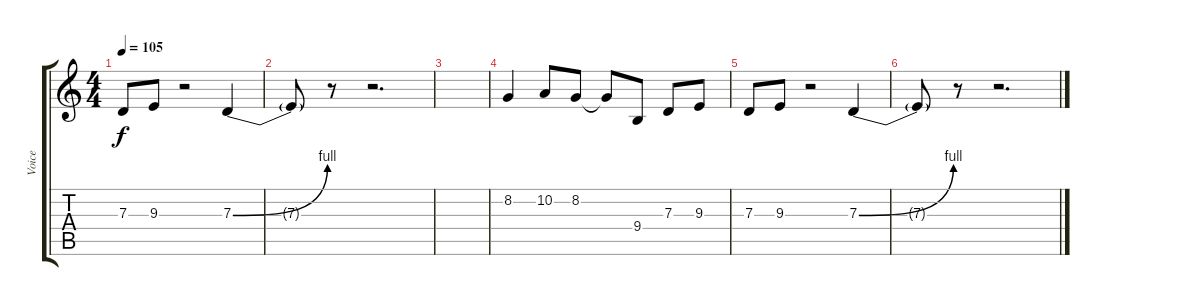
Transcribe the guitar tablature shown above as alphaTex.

\track ("Voice" "Voice") {instrument harmonica}
\staff {score tabs}
\tuning (E4 B3 G3 D3 A2 E2) {hide}
\ts (4 4)
\tempo 105
\clef g2
\ks c
7.3.8{dy f} 9.3.8 r.2 7.3{be (bend 0 0 60 4)}.4 |
7.3{t}.8 r.8 r.2{d} |
|
8.2.4 10.2.8 8.2.8 8.2{t}.8 9.4.8 7.3.8 9.3.8 |
7.3.8 9.3.8 r.2 7.3{be (bend 0 0 60 4)}.4 |
7.3{t}.8 r.8 r.2{d}
